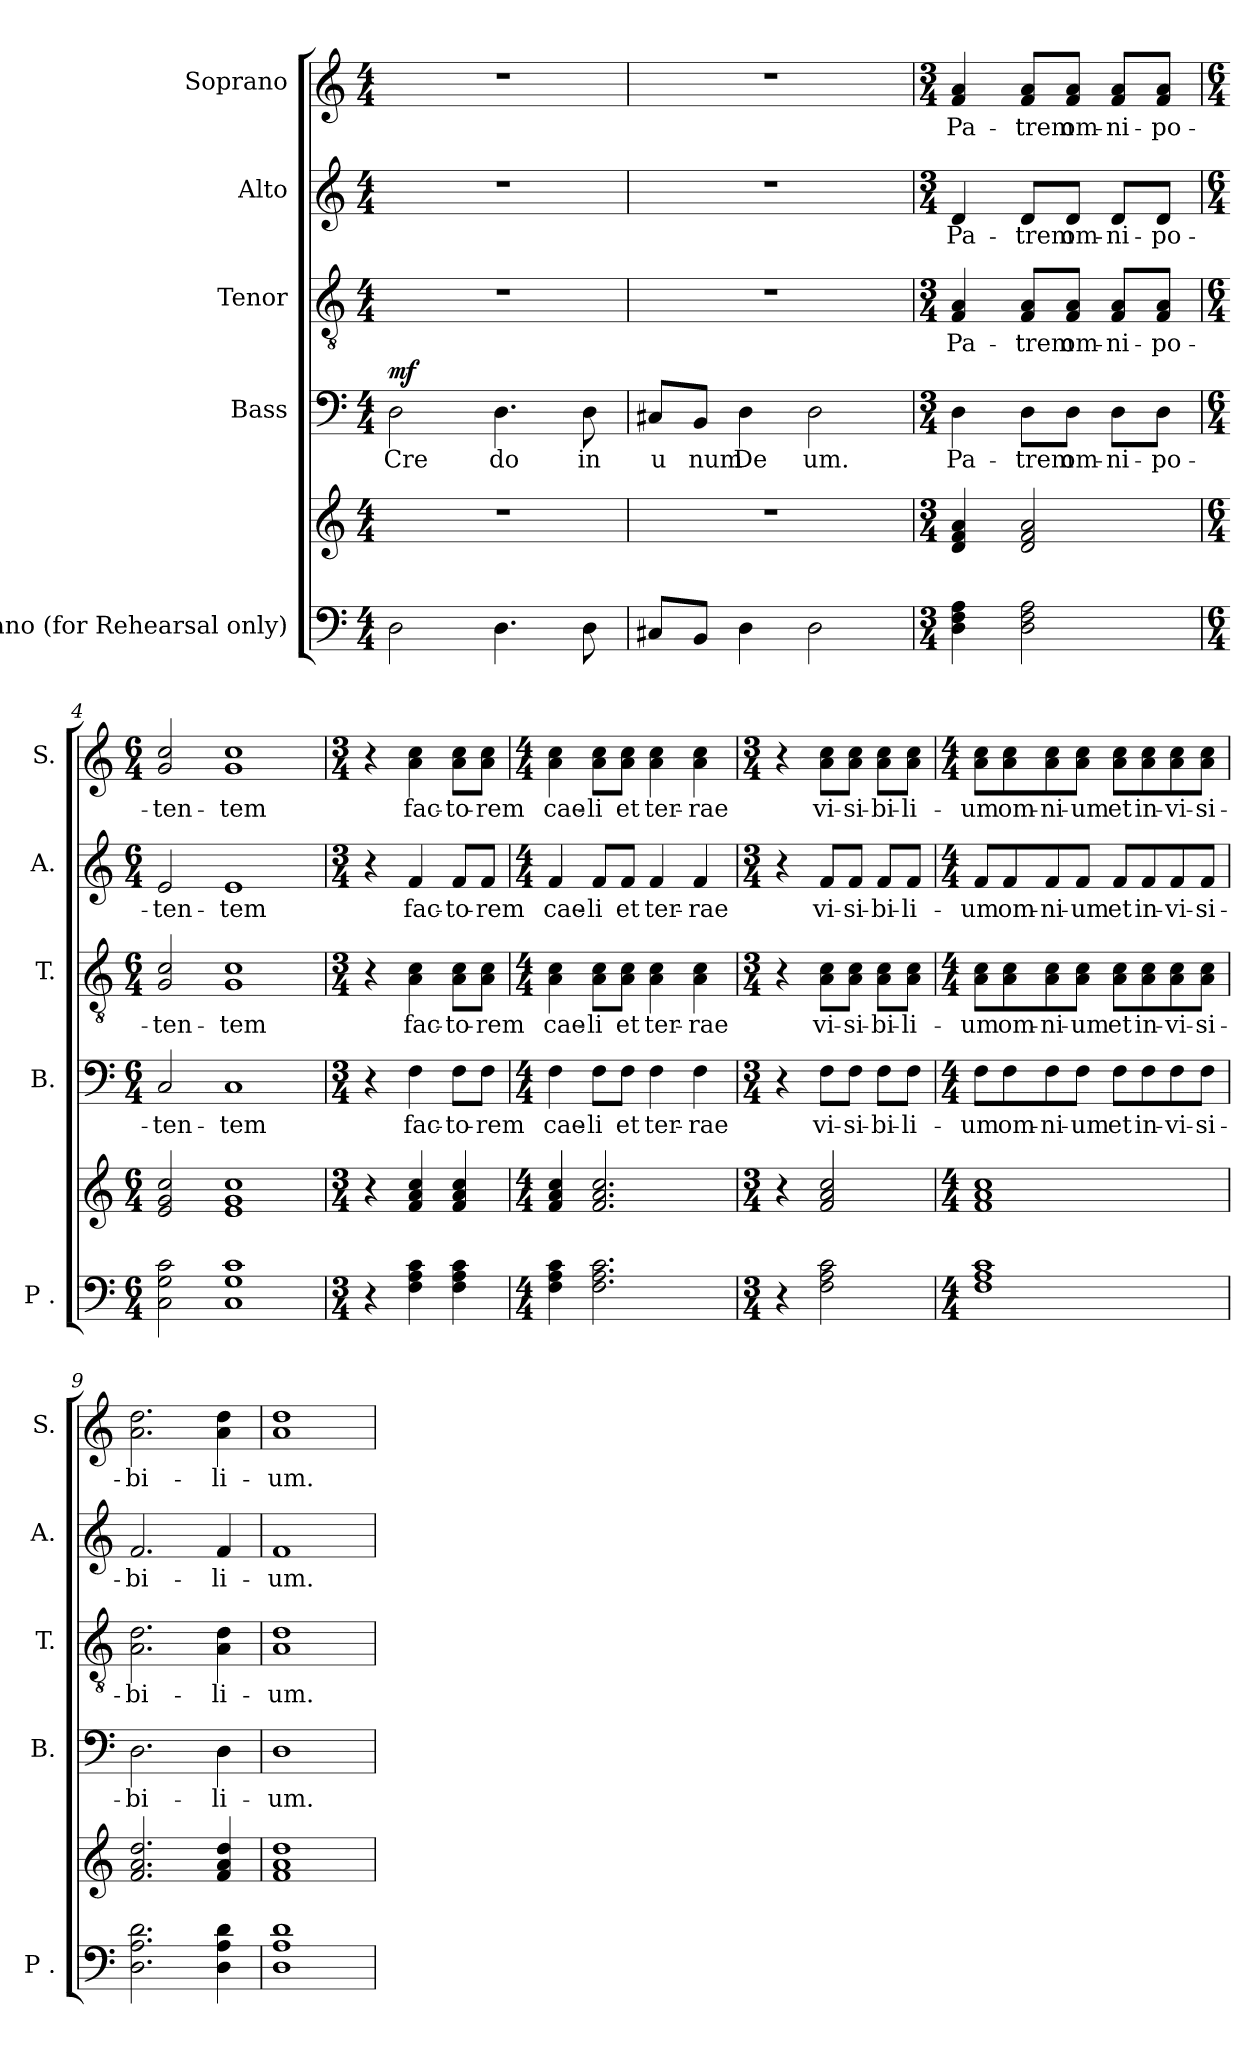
**kern	**kern	**kern	**text	**dynam	**kern	**text	**kern	**text	**kern	**text
*part5	*part5	*part4	*part4	*part4	*part3	*part3	*part2	*part2	*part1	*part1
*staff6	*staff5	*staff4	*staff4	*staff4	*staff3	*staff3	*staff2	*staff2	*staff1	*staff1
*I"Piano (for Rehearsal only)	*	*I"Bass	*	*	*I"Tenor	*	*I"Alto	*	*I"Soprano	*
*I'P .	*	*I'B.	*	*	*I'T.	*	*I'A.	*	*I'S.	*
*clefF4	*clefG2	*clefF4	*	*	*clefGv2	*	*clefG2	*	*clefG2	*
*k[]	*k[]	*k[]	*	*	*k[]	*	*k[]	*	*k[]	*
*M4/4	*M4/4	*M4/4	*	*	*M4/4	*	*M4/4	*	*M4/4	*
*MM96	*MM96	*MM96	*	*	*MM96	*	*MM96	*	*MM96	*
=1	=1	=1	=1	=1	=1	=1	=1	=1	=1	=1
!	!	!	!LO:LY:b	!LO:DY:a	!	!	!	!	!	!
2D\	1r	2D\	Cre	mf	1r	.	1r	.	1r	.
!	!	!	!LO:LY:b	!	!	!	!	!	!	!
4.D\	.	4.D\	do	.	.	.	.	.	.	.
!	!	!	!LO:LY:b	!	!	!	!	!	!	!
8D\	.	8D\	in	.	.	.	.	.	.	.
=2	=2	=2	=2	=2	=2	=2	=2	=2	=2	=2
!	!	!	!LO:LY:b	!	!	!	!	!	!	!
8C#X/L	1r	8C#X/L	u	.	1r	.	1r	.	1r	.
!	!	!	!LO:LY:b	!	!	!	!	!	!	!
8BB/J	.	8BB/J	num	.	.	.	.	.	.	.
!	!	!	!LO:LY:b	!	!	!	!	!	!	!
4D\	.	4D\	De	.	.	.	.	.	.	.
!	!	!	!LO:LY:b	!	!	!	!	!	!	!
2D\	.	2D\	um.	.	.	.	.	.	.	.
=3	=3	=3	=3	=3	=3	=3	=3	=3	=3	=3
*M3/4	*M3/4	*M3/4	*	*	*M3/4	*	*M3/4	*	*M3/4	*
!	!	!	!LO:LY:b	!	!	!LO:LY:b	!	!LO:LY:b	!	!LO:LY:b
4D\ 4F\ 4A\	4d/ 4f/ 4a/	4D\	Pa-	.	4F/ 4A/	Pa-	4d/	Pa-	4f/ 4a/	Pa-
!	!	!	!LO:LY:b	!	!	!LO:LY:b	!	!LO:LY:b	!	!LO:LY:b
2D\ 2F\ 2A\	2d/ 2f/ 2a/	8D\L	-trem	.	8F/ 8A/L	-trem	8d/L	-trem	8f/ 8a/L	-trem
!	!	!	!LO:LY:b	!	!	!LO:LY:b	!	!LO:LY:b	!	!LO:LY:b
.	.	8D\J	om-	.	8F/ 8A/J	om-	8d/J	om-	8f/ 8a/J	om-
!	!	!	!LO:LY:b	!	!	!LO:LY:b	!	!LO:LY:b	!	!LO:LY:b
.	.	8D\L	-ni-	.	8F/ 8A/L	-ni-	8d/L	-ni-	8f/ 8a/L	-ni-
!	!	!	!LO:LY:b	!	!	!LO:LY:b	!	!LO:LY:b	!	!LO:LY:b
.	.	8D\J	-po-	.	8F/ 8A/J	-po-	8d/J	-po-	8f/ 8a/J	-po-
=4	=4	=4	=4	=4	=4	=4	=4	=4	=4	=4
*M6/4	*M6/4	*M6/4	*	*	*M6/4	*	*M6/4	*	*M6/4	*
!	!	!	!LO:LY:b	!	!	!LO:LY:b	!	!LO:LY:b	!	!LO:LY:b
2C\ 2G\ 2c\	2e/ 2g/ 2cc/	2C/	-ten-	.	2G/ 2c/	-ten-	2e/	-ten-	2g/ 2cc/	-ten-
!	!	!	!LO:LY:b	!	!	!LO:LY:b	!	!LO:LY:b	!	!LO:LY:b
1C 1G 1c	1e 1g 1cc	1C	-tem	.	1G 1c	-tem	1e	-tem	1g 1cc	-tem
!!LO:LB:g=z
=5	=5	=5	=5	=5	=5	=5	=5	=5	=5	=5
*M3/4	*M3/4	*M3/4	*	*	*M3/4	*	*M3/4	*	*M3/4	*
4r	4r	4r	.	.	4r	.	4r	.	4r	.
!	!	!	!LO:LY:b	!	!	!LO:LY:b	!	!LO:LY:b	!	!LO:LY:b
4F\ 4A\ 4c\	4f/ 4a/ 4cc/	4F\	fac-	.	4A\ 4c\	fac-	4f/	fac-	4a\ 4cc\	fac-
!	!	!	!LO:LY:b	!	!	!LO:LY:b	!	!LO:LY:b	!	!LO:LY:b
4F\ 4A\ 4c\	4f/ 4a/ 4cc/	8F\L	-to-	.	8A\ 8c\L	-to-	8f/L	-to-	8a\ 8cc\L	-to-
!	!	!	!LO:LY:b	!	!	!LO:LY:b	!	!LO:LY:b	!	!LO:LY:b
.	.	8F\J	-rem	.	8A\ 8c\J	-rem	8f/J	-rem	8a\ 8cc\J	-rem
=6	=6	=6	=6	=6	=6	=6	=6	=6	=6	=6
*M4/4	*M4/4	*M4/4	*	*	*M4/4	*	*M4/4	*	*M4/4	*
!	!	!	!LO:LY:b	!	!	!LO:LY:b	!	!LO:LY:b	!	!LO:LY:b
4F\ 4A\ 4c\	4f/ 4a/ 4cc/	4F\	cae-	.	4A\ 4c\	cae-	4f/	cae-	4a\ 4cc\	cae-
!	!	!	!LO:LY:b	!	!	!LO:LY:b	!	!LO:LY:b	!	!LO:LY:b
2.F\ 2.A\ 2.c\	2.f/ 2.a/ 2.cc/	8F\L	-li	.	8A\ 8c\L	-li	8f/L	-li	8a\ 8cc\L	-li
!	!	!	!LO:LY:b	!	!	!LO:LY:b	!	!LO:LY:b	!	!LO:LY:b
.	.	8F\J	et	.	8A\ 8c\J	et	8f/J	et	8a\ 8cc\J	et
!	!	!	!LO:LY:b	!	!	!LO:LY:b	!	!LO:LY:b	!	!LO:LY:b
.	.	4F\	ter-	.	4A\ 4c\	ter-	4f/	ter-	4a\ 4cc\	ter-
!	!	!	!LO:LY:b	!	!	!LO:LY:b	!	!LO:LY:b	!	!LO:LY:b
.	.	4F\	-rae	.	4A\ 4c\	-rae	4f/	-rae	4a\ 4cc\	-rae
=7	=7	=7	=7	=7	=7	=7	=7	=7	=7	=7
*M3/4	*M3/4	*M3/4	*	*	*M3/4	*	*M3/4	*	*M3/4	*
4r	4r	4r	.	.	4r	.	4r	.	4r	.
!	!	!	!LO:LY:b	!	!	!LO:LY:b	!	!LO:LY:b	!	!LO:LY:b
2F\ 2A\ 2c\	2f/ 2a/ 2cc/	8F\L	vi-	.	8A\ 8c\L	vi-	8f/L	vi-	8a\ 8cc\L	vi-
!	!	!	!LO:LY:b	!	!	!LO:LY:b	!	!LO:LY:b	!	!LO:LY:b
.	.	8F\J	-si-	.	8A\ 8c\J	-si-	8f/J	-si-	8a\ 8cc\J	-si-
!	!	!	!LO:LY:b	!	!	!LO:LY:b	!	!LO:LY:b	!	!LO:LY:b
.	.	8F\L	-bi-	.	8A\ 8c\L	-bi-	8f/L	-bi-	8a\ 8cc\L	-bi-
!	!	!	!LO:LY:b	!	!	!LO:LY:b	!	!LO:LY:b	!	!LO:LY:b
.	.	8F\J	-li-	.	8A\ 8c\J	-li-	8f/J	-li-	8a\ 8cc\J	-li-
=8	=8	=8	=8	=8	=8	=8	=8	=8	=8	=8
*M4/4	*M4/4	*M4/4	*	*	*M4/4	*	*M4/4	*	*M4/4	*
!	!	!	!LO:LY:b	!	!	!LO:LY:b	!	!LO:LY:b	!	!LO:LY:b
1F 1A 1c	1f 1a 1cc	8F\L	-um	.	8A\ 8c\L	-um	8f/L	-um	8a\ 8cc\L	-um
!	!	!	!LO:LY:b	!	!	!LO:LY:b	!	!LO:LY:b	!	!LO:LY:b
.	.	8F\	om-	.	8A\ 8c\	om-	8f/	om-	8a\ 8cc\	om-
!	!	!	!LO:LY:b	!	!	!LO:LY:b	!	!LO:LY:b	!	!LO:LY:b
.	.	8F\	-ni-	.	8A\ 8c\	-ni-	8f/	-ni-	8a\ 8cc\	-ni-
!	!	!	!LO:LY:b	!	!	!LO:LY:b	!	!LO:LY:b	!	!LO:LY:b
.	.	8F\J	-um	.	8A\ 8c\J	-um	8f/J	-um	8a\ 8cc\J	-um
!	!	!	!LO:LY:b	!	!	!LO:LY:b	!	!LO:LY:b	!	!LO:LY:b
.	.	8F\L	et	.	8A\ 8c\L	et	8f/L	et	8a\ 8cc\L	et
!	!	!	!LO:LY:b	!	!	!LO:LY:b	!	!LO:LY:b	!	!LO:LY:b
.	.	8F\	in-	.	8A\ 8c\	in-	8f/	in-	8a\ 8cc\	in-
!	!	!	!LO:LY:b	!	!	!LO:LY:b	!	!LO:LY:b	!	!LO:LY:b
.	.	8F\	-vi-	.	8A\ 8c\	-vi-	8f/	-vi-	8a\ 8cc\	-vi-
!	!	!	!LO:LY:b	!	!	!LO:LY:b	!	!LO:LY:b	!	!LO:LY:b
.	.	8F\J	-si-	.	8A\ 8c\J	-si-	8f/J	-si-	8a\ 8cc\J	-si-
!!LO:PB:g=z
=9	=9	=9	=9	=9	=9	=9	=9	=9	=9	=9
!	!	!	!LO:LY:b	!	!	!LO:LY:b	!	!LO:LY:b	!	!LO:LY:b
2.D\ 2.A\ 2.d\	2.f/ 2.a/ 2.dd/	2.D\	-bi-	.	2.A\ 2.d\	-bi-	2.f/	-bi-	2.a\ 2.dd\	-bi-
!	!	!	!LO:LY:b	!	!	!LO:LY:b	!	!LO:LY:b	!	!LO:LY:b
4D\ 4A\ 4d\	4f/ 4a/ 4dd/	4D\	-li-	.	4A\ 4d\	-li-	4f/	-li-	4a\ 4dd\	-li-
=10	=10	=10	=10	=10	=10	=10	=10	=10	=10	=10
!	!	!	!LO:LY:b	!	!	!LO:LY:b	!	!LO:LY:b	!	!LO:LY:b
1D 1A 1d	1f 1a 1dd	1D	-um.	.	1A 1d	-um.	1f	-um.	1a 1dd	-um.
=	=	=	=	=	=	=	=	=	=	=
*-	*-	*-	*-	*-	*-	*-	*-	*-	*-	*-
